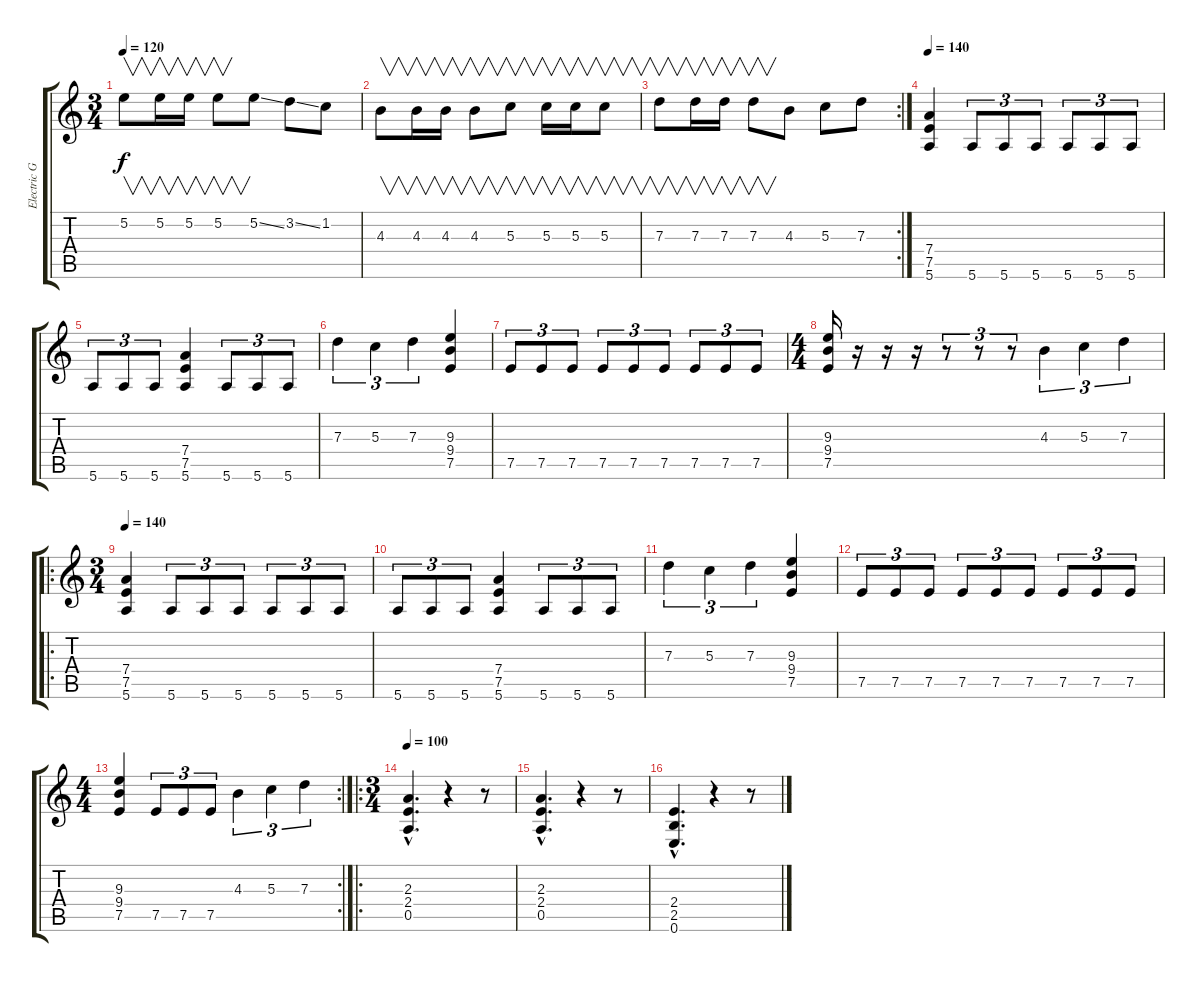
\track ("Electric Guitar 2 (Disto)" "Electric G") {instrument distortionguitar}
\staff {score tabs}
\tuning (E4 B3 G3 D3 A2 E2) {hide}
\ts (3 4)
\tempo 120
\clef g2
\ks c
5.2.8{v dy f} 5.2.16{v} 5.2.16{v} 5.2.8{v} 5.2{ss}.8 3.2{ss}.8 1.2.8 |
4.3.8{v} 4.3.16{v} 4.3.16{v} 4.3.8{v} 5.3.8{v} 5.3.16{v} 5.3.16{v} 5.3.8{v} |
\rc 2
7.3.8{v} 7.3.16{v} 7.3.16{v} 7.3.8{v} 4.3.8 5.3.8 7.3.8 |
\tempo 140
(7.4 7.5 5.6).4 5.6.8{tu (3 2)} 5.6.8{tu (3 2)} 5.6.8{tu (3 2)} 5.6.8{tu (3 2)} 5.6.8{tu (3 2)} 5.6.8{tu (3 2)} |
5.6.8{tu (3 2)} 5.6.8{tu (3 2)} 5.6.8{tu (3 2)} (7.4 7.5 5.6).4 5.6.8{tu (3 2)} 5.6.8{tu (3 2)} 5.6.8{tu (3 2)} |
7.3.4{tu (3 2)} 5.3.4{tu (3 2)} 7.3.4{tu (3 2)} (9.3 9.4 7.5).4 |
7.5.8{tu (3 2)} 7.5.8{tu (3 2)} 7.5.8{tu (3 2)} 7.5.8{tu (3 2)} 7.5.8{tu (3 2)} 7.5.8{tu (3 2)} 7.5.8{tu (3 2)} 7.5.8{tu (3 2)} 7.5.8{tu (3 2)} |
\ts (4 4)
(9.3 9.4 7.5).16 r.16 r.16 r.16 r.8{tu (3 2)} r.8{tu (3 2)} r.8{tu (3 2)} 4.3.4{tu (3 2)} 5.3.4{tu (3 2)} 7.3.4{tu (3 2)} |
\ro
\ts (3 4)
\tempo 140
(7.4 7.5 5.6).4 5.6.8{tu (3 2)} 5.6.8{tu (3 2)} 5.6.8{tu (3 2)} 5.6.8{tu (3 2)} 5.6.8{tu (3 2)} 5.6.8{tu (3 2)} |
5.6.8{tu (3 2)} 5.6.8{tu (3 2)} 5.6.8{tu (3 2)} (7.4 7.5 5.6).4 5.6.8{tu (3 2)} 5.6.8{tu (3 2)} 5.6.8{tu (3 2)} |
7.3.4{tu (3 2)} 5.3.4{tu (3 2)} 7.3.4{tu (3 2)} (9.3 9.4 7.5).4 |
7.5.8{tu (3 2)} 7.5.8{tu (3 2)} 7.5.8{tu (3 2)} 7.5.8{tu (3 2)} 7.5.8{tu (3 2)} 7.5.8{tu (3 2)} 7.5.8{tu (3 2)} 7.5.8{tu (3 2)} 7.5.8{tu (3 2)} |
\rc 2
\ts (4 4)
(9.3 9.4 7.5).4 7.5.8{tu (3 2)} 7.5.8{tu (3 2)} 7.5.8{tu (3 2)} 4.3.4{tu (3 2)} 5.3.4{tu (3 2)} 7.3.4{tu (3 2)} |
\ro
\ts (3 4)
\tempo 100
(2.3{hac} 2.4{hac} 0.5{hac}).4{d} r.4 r.8 |
(2.3{hac} 2.4{hac} 0.5{hac}).4{d} r.4 r.8 |
(2.4{hac} 2.5{hac} 0.6{hac}).4{d} r.4 r.8
